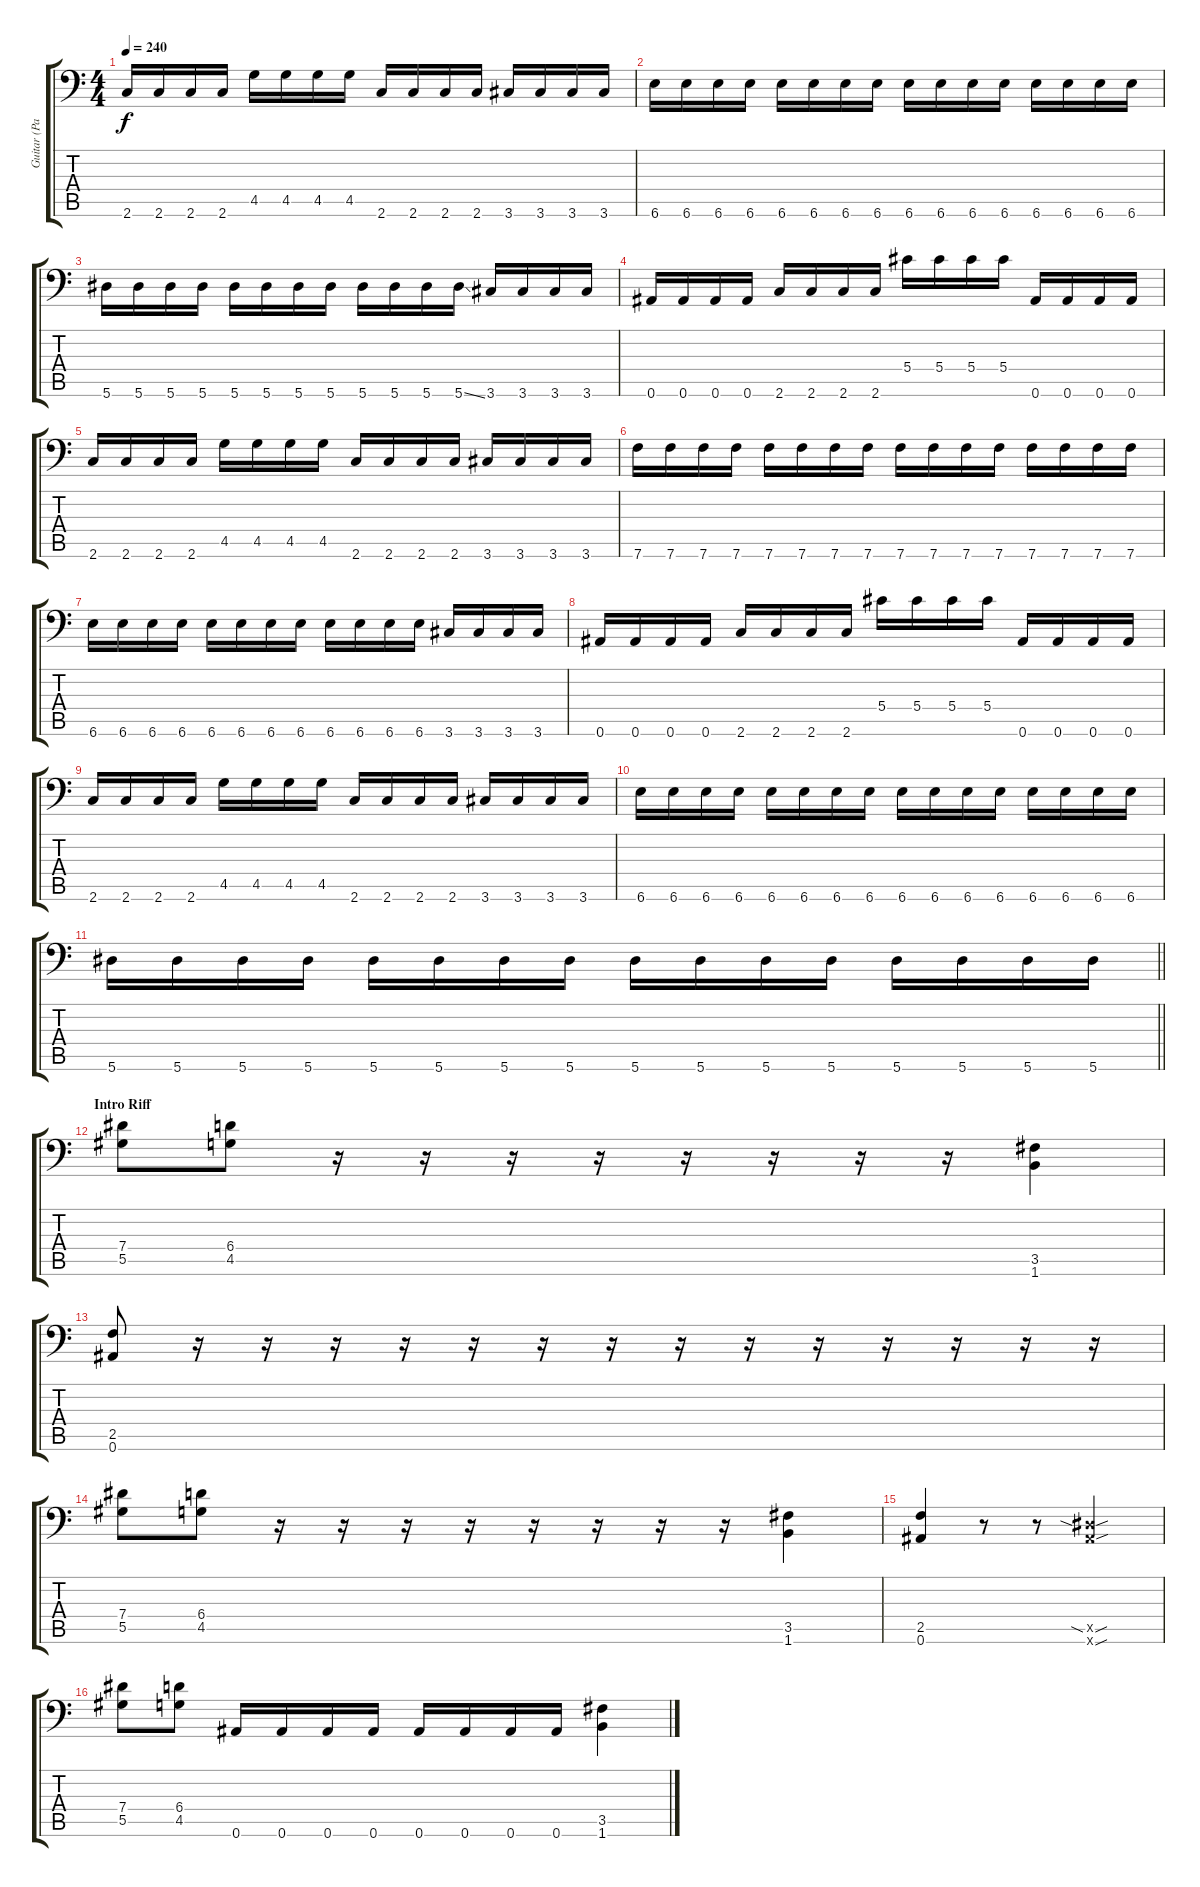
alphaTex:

\track ("Guitar (Patt)" "Guitar (Pa") {instrument distortionguitar}
\staff {score tabs}
\tuning (Bb3 F3 Db3 Ab2 Eb2 Bb1) {hide}
\ts (4 4)
\tempo 240
\clef f4
\ks c
2.6.16{dy f} 2.6.16 2.6.16 2.6.16 4.5.16 4.5.16 4.5.16 4.5.16 2.6.16 2.6.16 2.6.16 2.6.16 3.6.16 3.6.16 3.6.16 3.6.16 |
6.6.16 6.6.16 6.6.16 6.6.16 6.6.16 6.6.16 6.6.16 6.6.16 6.6.16 6.6.16 6.6.16 6.6.16 6.6.16 6.6.16 6.6.16 6.6.16 |
5.6.16 5.6.16 5.6.16 5.6.16 5.6.16 5.6.16 5.6.16 5.6.16 5.6.16 5.6.16 5.6.16 5.6{ss}.16 3.6.16 3.6.16 3.6.16 3.6.16 |
0.6.16 0.6.16 0.6.16 0.6.16 2.6.16 2.6.16 2.6.16 2.6.16 5.4.16 5.4.16 5.4.16 5.4.16 0.6.16 0.6.16 0.6.16 0.6.16 |
2.6.16 2.6.16 2.6.16 2.6.16 4.5.16 4.5.16 4.5.16 4.5.16 2.6.16 2.6.16 2.6.16 2.6.16 3.6.16 3.6.16 3.6.16 3.6.16 |
7.6.16 7.6.16 7.6.16 7.6.16 7.6.16 7.6.16 7.6.16 7.6.16 7.6.16 7.6.16 7.6.16 7.6.16 7.6.16 7.6.16 7.6.16 7.6.16 |
6.6.16 6.6.16 6.6.16 6.6.16 6.6.16 6.6.16 6.6.16 6.6.16 6.6.16 6.6.16 6.6.16 6.6.16 3.6.16 3.6.16 3.6.16 3.6.16 |
0.6.16 0.6.16 0.6.16 0.6.16 2.6.16 2.6.16 2.6.16 2.6.16 5.4.16 5.4.16 5.4.16 5.4.16 0.6.16 0.6.16 0.6.16 0.6.16 |
2.6.16 2.6.16 2.6.16 2.6.16 4.5.16 4.5.16 4.5.16 4.5.16 2.6.16 2.6.16 2.6.16 2.6.16 3.6.16 3.6.16 3.6.16 3.6.16 |
6.6.16 6.6.16 6.6.16 6.6.16 6.6.16 6.6.16 6.6.16 6.6.16 6.6.16 6.6.16 6.6.16 6.6.16 6.6.16 6.6.16 6.6.16 6.6.16 |
\barLineRight lightlight
5.6.16 5.6.16 5.6.16 5.6.16 5.6.16 5.6.16 5.6.16 5.6.16 5.6.16 5.6.16 5.6.16 5.6.16 5.6.16 5.6.16 5.6.16 5.6.16 |
\section ("" "Intro Riff")
(7.4 5.5).8 (6.4 4.5).8 r.16 r.16 r.16 r.16 r.16 r.16 r.16 r.16 (3.5 1.6).4 |
(2.5 0.6).8 r.16 r.16 r.16 r.16 r.16 r.16 r.16 r.16 r.16 r.16 r.16 r.16 r.16 r.16 |
(7.4 5.5).8 (6.4 4.5).8 r.16 r.16 r.16 r.16 r.16 r.16 r.16 r.16 (3.5 1.6).4 |
(2.5 0.6).4 r.8 r.8 (0.5{sia sou x} 0.6{sou x}).2 |
(7.4 5.5).8 (6.4 4.5).8 0.6.16 0.6.16 0.6.16 0.6.16 0.6.16 0.6.16 0.6.16 0.6.16 (3.5 1.6).4
